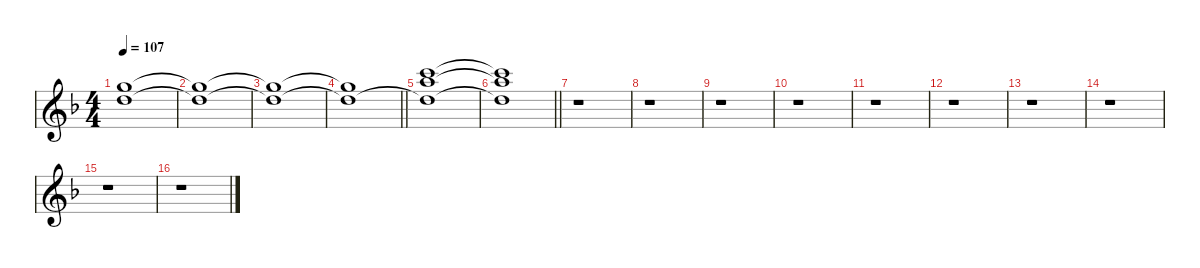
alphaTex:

\hideDynamics
\bracketExtendMode nobrackets
\singleTrackTrackNamePolicy hidden
\multiTrackTrackNamePolicy hidden
\firstSystemTrackNameMode fullname
\firstSystemTrackNameOrientation horizontal
\otherSystemsTrackNameOrientation horizontal
\track ("Keyboards" "S-Gt") {defaultSystemsLayout 8 instrument stringensemble1}
\staff {score}
\tuning (E4 B3 G3 D3 A2 D2)
\displaytranspose 12
\ts (4 4)
\tempo 107
\clef g2
\ks dminor
(8.2{acc forcenatural} 7.3{acc forcenatural}).1{dy f beam Down} |
(8.2{t acc forcenatural} 7.3{t acc forcenatural}).1{beam Down} |
(8.2{t acc forcenatural} 7.3{t acc forcenatural}).1{beam Down} |
\barLineRight lightlight
(8.2{t acc forcenatural} 7.3{t acc forcenatural}).1{beam Down} |
(8.1{acc forcenatural} 10.2{acc forcenatural} 7.3{t acc forcenatural}).1{beam Down} |
\barLineRight lightlight
(8.1{t acc forcenatural} 10.2{t acc forcenatural} 7.3{t acc forcenatural}).1{beam Down} |
r.1{beam Down} |
r.1{beam Down} |
r.1{beam Down} |
r.1{beam Down} |
r.1{beam Down} |
r.1{beam Down} |
r.1{beam Down} |
r.1{beam Down} |
r.1{beam Down} |
r.1{beam Down}
